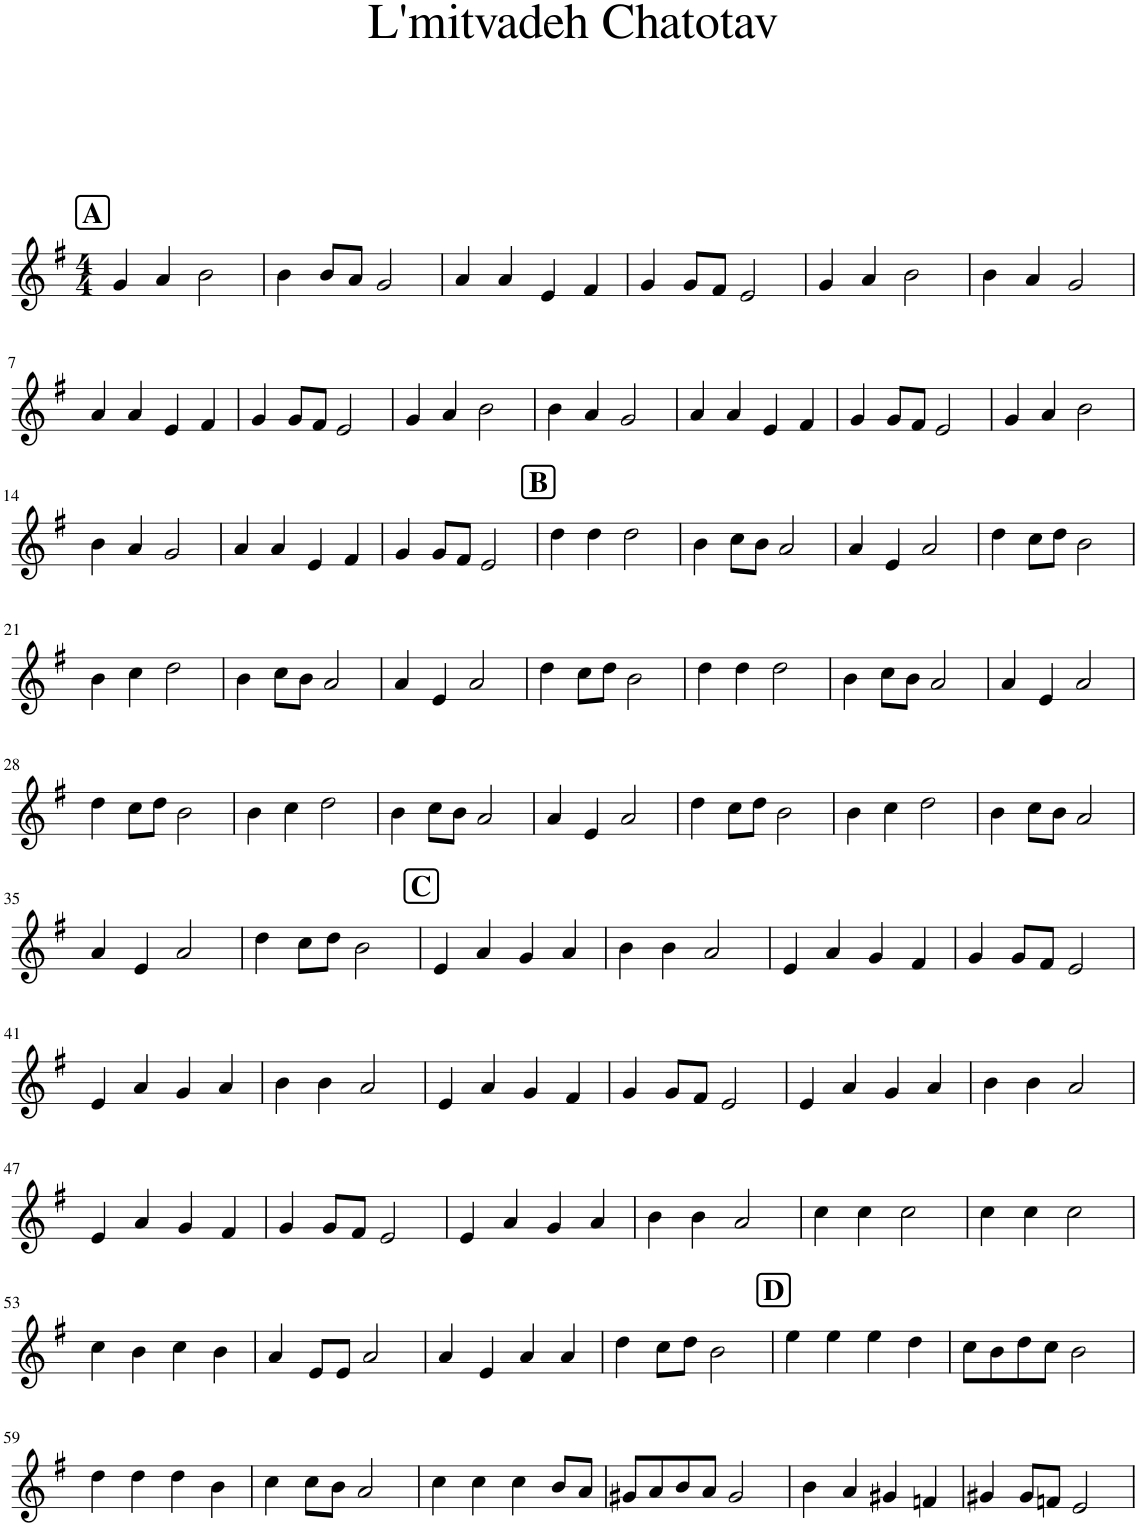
**kern
*part1
*staff1
*I"Bb Trumpet
*I'Bb Tpt.
*clefG2
*Trd1c2
*k[f#]
*M4/4
!!LO:REH:place=s1:a:B:cj:fs=14:t=A
=1
4g/
4a/
2b\
=2
4b\
8b/L
8a/J
2g/
=3
4a/
4a/
4e/
4f#/
=4
4g/
8g/L
8f#/J
2e/
=5
4g/
4a/
2b\
=6
4b\
4a/
2g/
!!LO:LB:g=z
=7
4a/
4a/
4e/
4f#/
=8
4g/
8g/L
8f#/J
2e/
=9
4g/
4a/
2b\
=10
4b\
4a/
2g/
=11
4a/
4a/
4e/
4f#/
=12
4g/
8g/L
8f#/J
2e/
=13
4g/
4a/
2b\
!!LO:LB:g=z
=14
4b\
4a/
2g/
=15
4a/
4a/
4e/
4f#/
=16
4g/
8g/L
8f#/J
2e/
!!LO:REH:place=s1:a:B:cj:fs=14:t=B
=17
4dd\
4dd\
2dd\
=18
4b\
8cc\L
8b\J
2a/
=19
4a/
4e/
2a/
=20
4dd\
8cc\L
8dd\J
2b\
!!LO:LB:g=z
=21
4b\
4cc\
2dd\
=22
4b\
8cc\L
8b\J
2a/
=23
4a/
4e/
2a/
=24
4dd\
8cc\L
8dd\J
2b\
=25
4dd\
4dd\
2dd\
=26
4b\
8cc\L
8b\J
2a/
=27
4a/
4e/
2a/
!!LO:LB:g=z
=28
4dd\
8cc\L
8dd\J
2b\
=29
4b\
4cc\
2dd\
=30
4b\
8cc\L
8b\J
2a/
=31
4a/
4e/
2a/
=32
4dd\
8cc\L
8dd\J
2b\
=33
4b\
4cc\
2dd\
=34
4b\
8cc\L
8b\J
2a/
!!LO:LB:g=z
=35
4a/
4e/
2a/
=36
4dd\
8cc\L
8dd\J
2b\
!!LO:REH:place=s1:a:B:cj:fs=14:t=C
=37
4e/
4a/
4g/
4a/
=38
4b\
4b\
2a/
=39
4e/
4a/
4g/
4f#/
=40
4g/
8g/L
8f#/J
2e/
!!LO:LB:g=z
=41
4e/
4a/
4g/
4a/
=42
4b\
4b\
2a/
=43
4e/
4a/
4g/
4f#/
=44
4g/
8g/L
8f#/J
2e/
=45
4e/
4a/
4g/
4a/
=46
4b\
4b\
2a/
!!LO:LB:g=z
=47
4e/
4a/
4g/
4f#/
=48
4g/
8g/L
8f#/J
2e/
=49
4e/
4a/
4g/
4a/
=50
4b\
4b\
2a/
=51
4cc\
4cc\
2cc\
=52
4cc\
4cc\
2cc\
!!LO:LB:g=z
=53
4cc\
4b\
4cc\
4b\
=54
4a/
8e/L
8e/J
2a/
=55
4a/
4e/
4a/
4a/
=56
4dd\
8cc\L
8dd\J
2b\
!!LO:REH:place=s1:a:B:cj:fs=14:t=D
=57
4ee\
4ee\
4ee\
4dd\
=58
8cc\L
8b\
8dd\
8cc\J
2b\
!!LO:LB:g=z
=59
4dd\
4dd\
4dd\
4b\
=60
4cc\
8cc\L
8b\J
2a/
=61
4cc\
4cc\
4cc\
8b/L
8a/J
=62
8g#X/L
8a/
8b/
8a/J
2g#/
=63
4b\
4a/
4g#X/
4fn/
=64
4g#X/
8g#/L
8fn/J
2e/
=
*-
